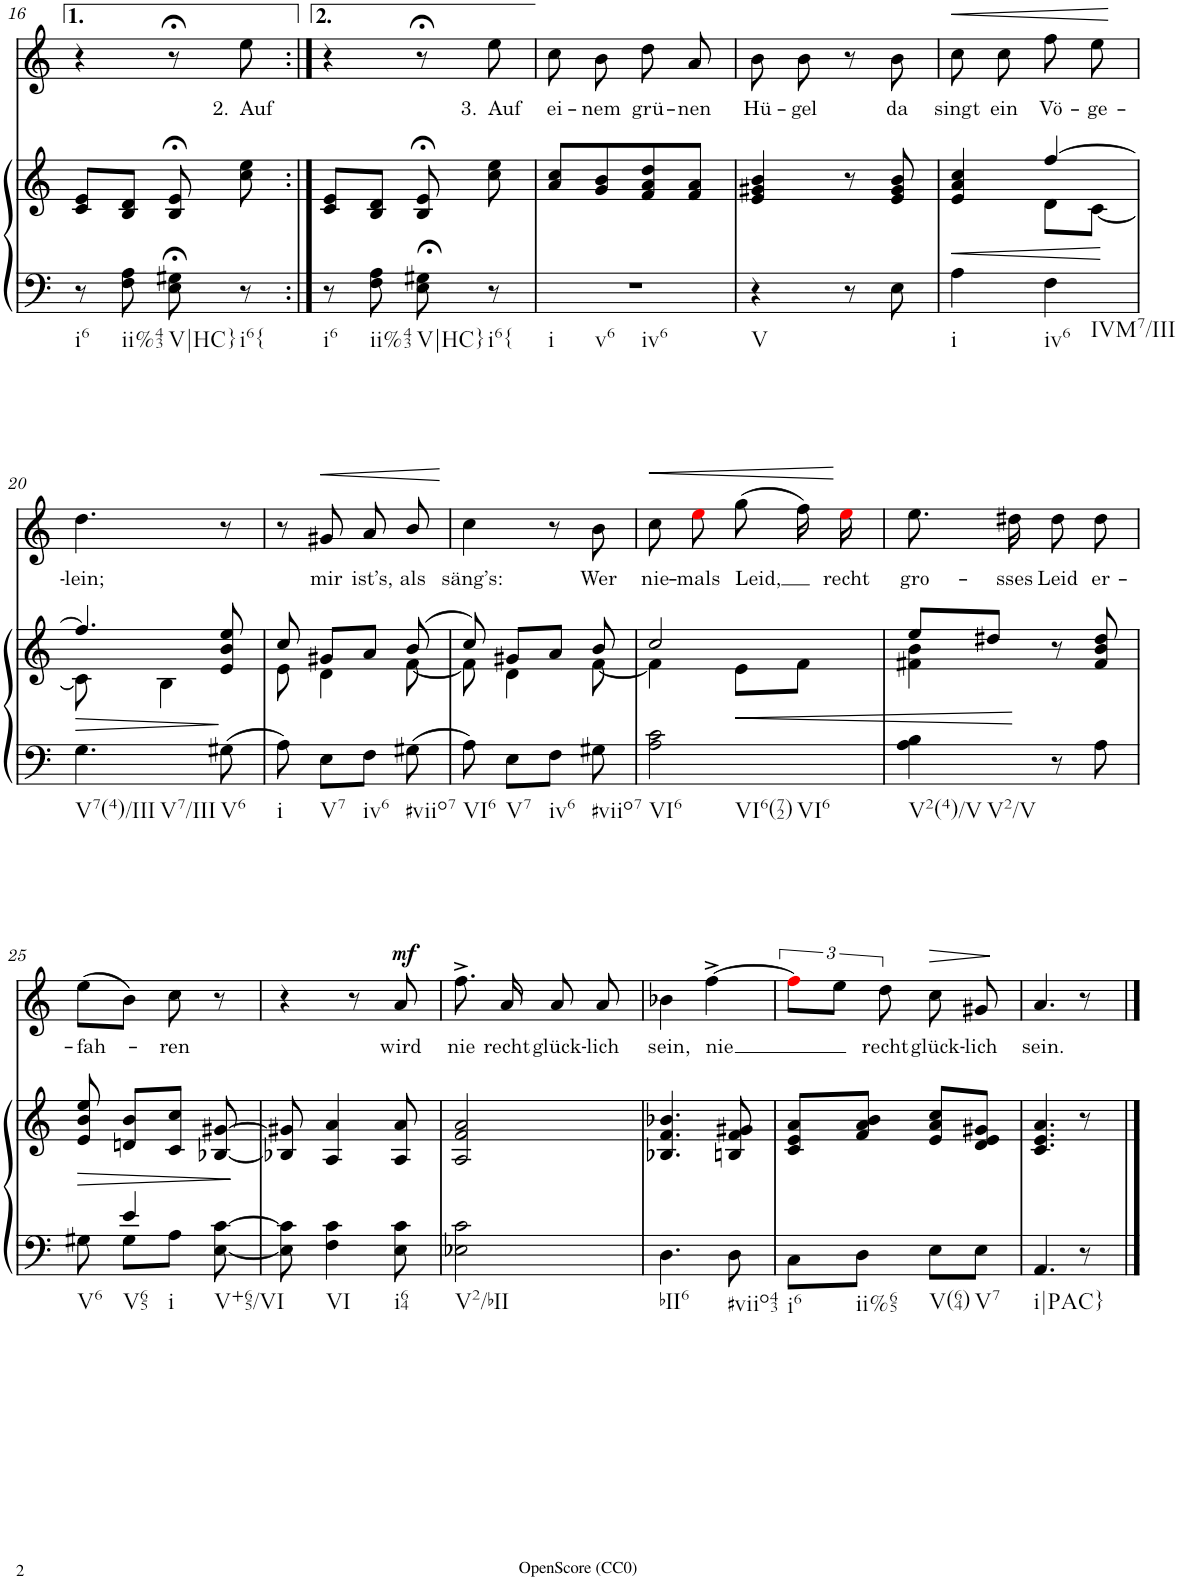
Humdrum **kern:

**kern	**kern	**dynam	**kern	**text	**dynam
*part2	*part2	*part2	*part1	*part1	*part1
*staff3	*staff2	*staff2/3	*staff1	*staff1	*staff1
*I"Piano	*	*	*I"Voice	*	*
*I'Pno	*	*	*	*	*
!!LO:PB:g=z
*clefF4	*clefG2	*	*clefG2	*	*
*k[]	*k[]	*	*k[]	*	*
*M2/4	*M2/4	*	*M2/4	*	*
=16	=16	=16	=16	=16	=16
!LO:TX:b:t=i6	!	!	!	!	!
8r	8c/ 8e/L	.	4r	.	.
!LO:TX:b:t=ii%43	!	!	!	!	!
8F\ 8A\	8B/ 8d/J	.	.	.	.
!LO:TX:b:t=V|HC}	!	!	!	!	!
8E\;< 8G#X\;<	8B/;< 8e/;<	.	8r;<	.	.
!LO:TX:b:t=i6{	!	!	!	!	!
!	!	!	!	!LO:LY:b	!
8r	8cc\ 8ee\	.	8ee\	2. Auf	.
=16X1:|!	=16X1:|!	=16X1:|!	=16X1:|!	=16X1:|!	=16X1:|!
!LO:TX:b:t=i6	!	!	!	!	!
8r	8c/ 8e/L	.	4r	.	.
!LO:TX:b:t=ii%43	!	!	!	!	!
8F\ 8A\	8B/ 8d/J	.	.	.	.
!LO:TX:b:t=V|HC}	!	!	!	!	!
8E\;< 8G#X\;<	8B/;< 8e/;<	.	8r;<	.	.
!LO:TX:b:t=i6{	!	!	!	!	!
!	!	!	!	!LO:LY:b	!
8r	8cc\ 8ee\	.	8ee\	3. Auf	.
=17	=17	=17	=17	=17	=17
!LO:TX:b:t=i	!	!	!	!	!
!LO:TX:b:t=v6	!	!	!	!	!
!LO:TX:b:t=iv6	!	!	!	!	!
!	!	!	!	!LO:LY:b	!
2r	8a/ 8cc/L	.	8cc\	ei-	.
!	!	!	!	!LO:LY:b	!
.	8g/ 8b/	.	8b\	-nem	.
!	!	!	!	!LO:LY:b	!
.	8f/ 8a/ 8dd/	.	8dd\	grü-	.
!	!	!	!	!LO:LY:b	!
.	8f/ 8a/J	.	8a/	-nen	.
=18	=18	=18	=18	=18	=18
!LO:TX:b:t=V	!	!	!	!	!
!	!	!	!	!LO:LY:b	!
4r	4e/ 4g#X/ 4b/	.	8b\	Hü-	.
!	!	!	!	!LO:LY:b	!
.	.	.	8b\	-gel	.
8r	8r	.	8r	.	.
!	!	!	!	!LO:LY:b	!
8E\	8e/ 8g#/ 8b/	.	8b\	da	.
=19	=19	=19	=19	=19	=19
!LO:TX:b:t=i	!	!	!	!	!
!	!	!LO:HP:b	!	!LO:LY:b	!LO:HP:b
*	*^	*	*	*	*
4A\	4e/ 4a/ 4cc/	4ryy	<	8cc\	singt	<
!	!	!	!	!	!LO:LY:b	!
.	.	.	.	8cc\	ein	.
!LO:TX:b:t=iv6	!	!	!	!	!	!
!LO:TX:b:t=IVM7/III	!	!	!	!	!	!
!	!	!	!	!	!LO:LY:b	!
4F\	[4ff/	8d\L	.	8ff\	Vö-	.
!	!	!	!	!	!LO:LY:b	!
.	.	[8c\J	.	8ee\	-ge-	.
*	*v	*v	*	*	*	*
.	.	[	.	.	[
!!LO:LB:g=z
=20	=20	=20	=20	=20	=20
!LO:TX:b:t=V7(4)/III	!	!	!	!	!
!LO:TX:b:t=V7/III	!	!	!	!	!
!	!	!LO:HP:b	!	!LO:LY:b	!
*	*^	*	*	*	*
4.G\	4.ff/]	8c\]	>	4.dd\	-lein;	.
.	.	4B\	.	.	.	.
!LO:TX:b:t=V6	!	!	!	!	!	!
8G#X\	8e/ 8b/ 8ee/	8ryy	.	8r	.	.
*	*v	*v	*	*	*	*
.	.	]	.	.	.
=21	=21	=21	=21	=21	=21
*	*^	*	*	*	*
!LO:TX:b:t=i	!	!	!	!	!	!
8A\	8cc/	8e\	.	8r	.	.
!LO:TX:b:t=V7	!	!	!	!	!	!
!	!	!	!	!	!LO:LY:b	!LO:HP:b
8E\L	8g#X/L	4d\	.	8g#X/	mir	<
!LO:TX:b:t=iv6	!	!	!	!	!	!
!	!	!	!	!	!LO:LY:b	!
8F\J	8a/J	.	.	8a/	ist’s,	.
!LO:TX:b:t=#viio7	!	!	!	!	!	!
!	!	!	!	!	!LO:LY:b	!
8G#X\	(8b/	[8f\	.	8b/	als	.
*	*v	*v	*	*	*	*
.	.	.	.	.	[
=22	=22	=22	=22	=22	=22
*	*^	*	*	*	*
!LO:TX:b:t=VI6	!	!	!	!	!	!
!	!	!	!	!	!LO:LY:b	!
8A\	8cc/)	8f\]	.	4cc\	säng’s:	.
!LO:TX:b:t=V7	!	!	!	!	!	!
8E\L	8g#X/L	4d\	.	.	.	.
!LO:TX:b:t=iv6	!	!	!	!	!	!
8F\J	8a/J	.	.	8r	.	.
!LO:TX:b:t=#viio7	!	!	!	!	!	!
!	!	!	!	!	!LO:LY:b	!
8G#X\	8b/	[8f\	.	8b\	Wer	.
=23	=23	=23	=23	=23	=23	=23
!LO:TX:b:t=VI6	!	!	!	!	!	!
!LO:TX:b:t=VI6(72)	!	!	!	!	!	!
!LO:TX:b:t=VI6	!	!	!	!	!	!
!	!	!	!	!	!LO:LY:b	!LO:HP:b
2A\ 2c\	2cc/	4f\]	.	8cc\	nie-	<
!	!	!	!	!	!LO:LY:b	!
.	.	.	.	8eei\	-mals	.
!	!	!	!LO:HP:b	!	!LO:LY:b	!
.	.	8e\L	<	(8gg\	Leid,	.
.	.	8f\J	.	16ff\)	.	.
!	!	!	!	!	!LO:LY:b	!
.	.	.	.	16eei\	recht	.
*	*v	*v	*	*	*	*
.	.	.	.	.	[
=24	=24	=24	=24	=24	=24
*	*^	*	*	*	*
!LO:TX:b:t=V2(4)/V	!	!	!	!	!	!
!LO:TX:b:t=V2/V	!	!	!	!	!	!
!	!	!	!	!	!LO:LY:b	!
4A\ 4B\	8ee/L	4f#X\ 4b\	.	8.ee\	gro-	.
.	8dd#X/J	.	.	.	.	.
!	!	!	!	!	!LO:LY:b	!
.	.	.	.	16dd#X\	-sses	.
!	!	!	!	!	!LO:LY:b	!
8r	8r	4ryy	[	8dd#\	Leid	.
!	!	!	!	!	!LO:LY:b	!
8A\	8f#/ 8b/ 8dd#/	.	.	8dd#\	er-	.
*	*v	*v	*	*	*	*
!!LO:LB:g=z
=25	=25	=25	=25	=25	=25
*^	*	*	*	*	*
!LO:TX:b:t=V6	!	!	!	!	!	!
!	!	!	!LO:HP:b	!	!LO:LY:b	!
8G#X\	8ryy	8e/ 8b/ 8ee/	>	(8ee\L	-fah-	.
!LO:TX:b:t=V65	!	!	!	!	!	!
!LO:TX:b:t=i	!	!	!	!	!	!
4e/	8G#\L	8dn/ 8b/L	.	8b\J)	.	.
!	!	!	!	!	!LO:LY:b	!
.	8A\J	8c/ 8cc/J	.	8cc\	ren	.
!LO:TX:b:t=V+65/VI	!	!	!	!	!	!
[8E\ [>8c\	8ryy	[8B-X/ [8g#X/	.	8r	.	.
*v	*v	*	*	*	*	*
.	.	]	.	.	.
=26	=26	=26	=26	=26	=26
8E\] 8c\]	8B-X/] 8g#X/]	.	4r	.	.
!LO:TX:b:t=VI	!	!	!	!	!
4F\ 4c\	4A/ 4a/	.	.	.	.
.	.	.	8r	.	.
!LO:TX:b:t=i64	!	!	!	!	!
!	!	!	!	!LO:LY:b	!LO:DY:a
8E\ 8c\	8A/ 8a/	.	8a/	wird	mf
=27	=27	=27	=27	=27	=27
!LO:TX:b:t=V2/bII	!	!	!	!	!
!	!	!	!	!LO:LY:b	!
2E-X\ 2c\	2A/ 2f/ 2a/	.	8.ff^\	nie	.
!	!	!	!	!LO:LY:b	!
.	.	.	16a/	recht	.
!	!	!	!	!LO:LY:b	!
.	.	.	8a/	glück-	.
!	!	!	!	!LO:LY:b	!
.	.	.	8a/	-lich	.
=28	=28	=28	=28	=28	=28
!LO:TX:b:t=bII6	!	!	!	!	!
!	!	!	!	!LO:LY:b	!
4.D\	4.B-X/ 4.f/ 4.b-X/	.	4b-X\	sein,	.
!	!	!	!	!LO:LY:b	!
.	.	.	[4ff^\	nie	.
!LO:TX:b:t=#viio43	!	!	!	!	!
8D\	8Bn/ 8f/ 8g#X/	.	.	.	.
=29	=29	=29	=29	=29	=29
!LO:TX:b:t=i6	!	!	!	!	!
8C\L	8c/ 8e/ 8a/L	.	12ffi\L]	.	.
.	.	.	12ee\J	.	.
!LO:TX:b:t=ii%65	!	!	!	!	!
8D\J	8f/ 8a/ 8b/J	.	.	.	.
!	!	!	!	!LO:LY:b	!
.	.	.	12dd\	recht	.
!LO:TX:b:t=V(64)	!	!	!	!	!
!	!	!	!	!LO:LY:b	!LO:HP:b
8E\L	8e/ 8a/ 8cc/L	.	8cc\	glück-	>
!LO:TX:b:t=V7	!	!	!	!	!
!	!	!	!	!LO:LY:b	!
8E\J	8d/ 8e/ 8g#X/J	.	8g#X/	-lich	.
.	.	.	.	.	]
=30	=30	=30	=30	=30	=30
!LO:TX:b:t=i|PAC}	!	!	!	!	!
!	!	!	!	!LO:LY:b	!
4.AA/	4.c/ 4.e/ 4.a/	.	4.a/	sein.	.
8r	8r	.	8r	.	.
==	==	==	==	==	==
*-	*-	*-	*-	*-	*-
